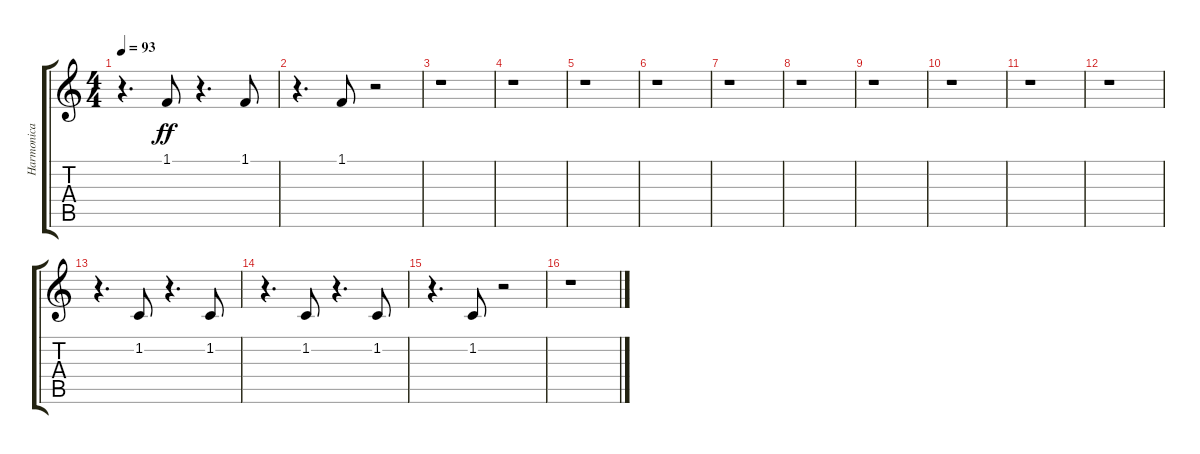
\track ("Harmonica" "Harmonica") {instrument harmonica}
\staff {score tabs}
\tuning (E4 B3 G3 D3 A2 E2) {hide}
\ts (4 4)
\tempo 93
\clef g2
\ks c
r.4{d dy ff} 1.1.8 r.4{d} 1.1.8 |
r.4{d} 1.1.8 r.2 |
r.1 |
r.1 |
r.1 |
r.1 |
r.1 |
r.1 |
r.1 |
r.1 |
r.1 |
r.1 |
r.4{d} 1.2.8 r.4{d} 1.2.8 |
r.4{d} 1.2.8 r.4{d} 1.2.8 |
r.4{d} 1.2.8 r.2 |
r.1
